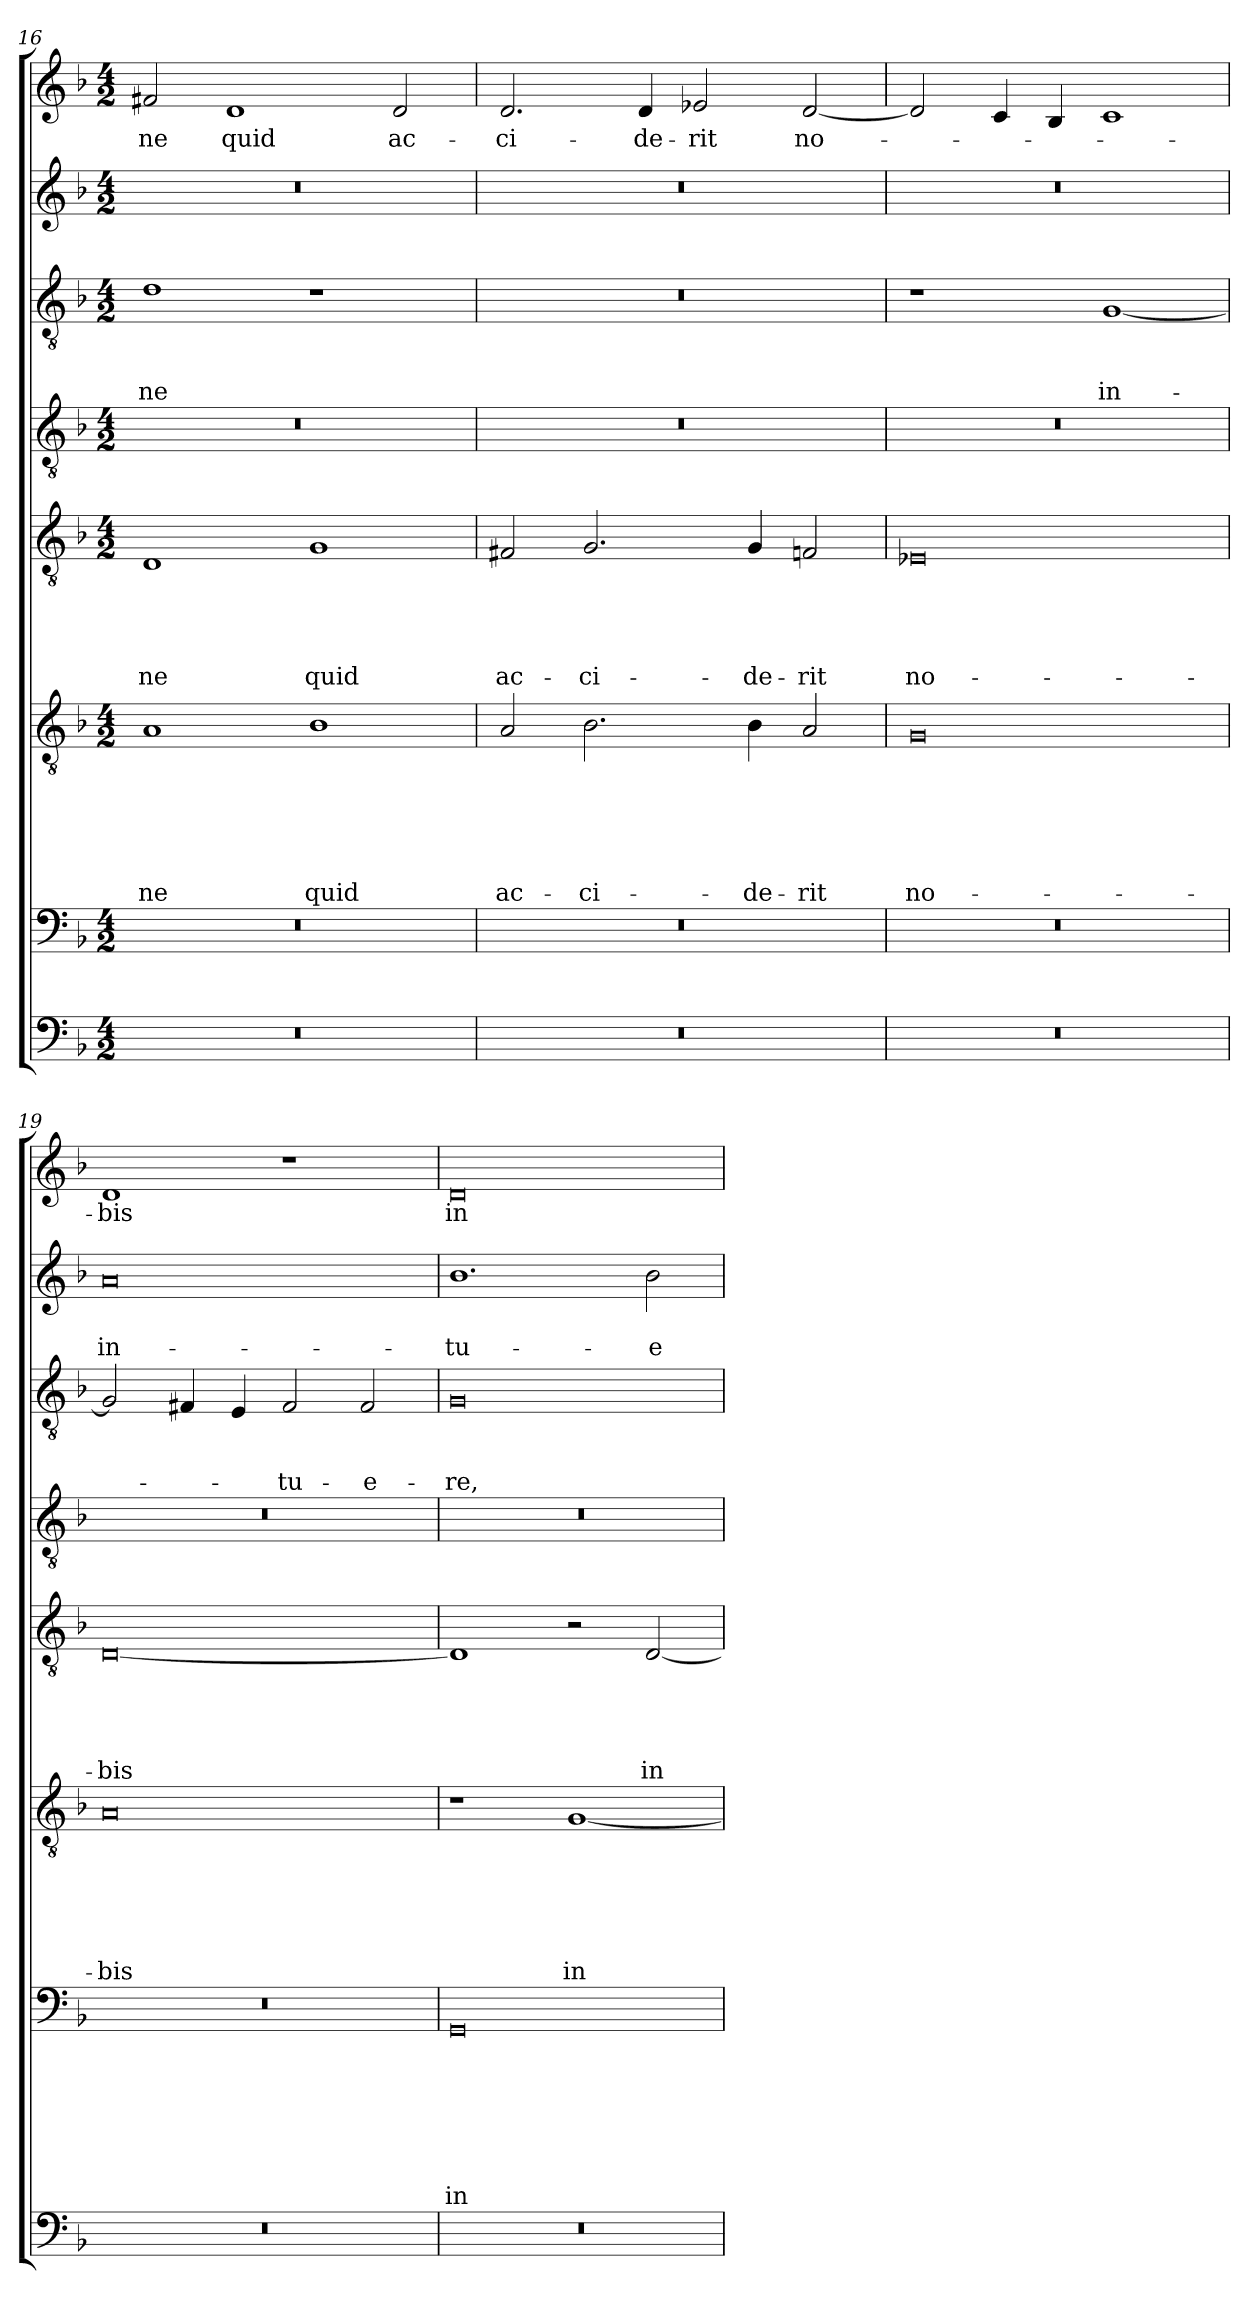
**kern	**kern	**text	**text	**text	**text	**text	**text	**text	**kern	**text	**text	**text	**text	**text	**text	**kern	**text	**text	**text	**text	**text	**kern	**kern	**text	**text	**text	**kern	**text	**text	**kern	**text
*part8	*part7	*part7	*part7	*part7	*part7	*part7	*part7	*part7	*part6	*part6	*part6	*part6	*part6	*part6	*part6	*part5	*part5	*part5	*part5	*part5	*part5	*part4	*part3	*part3	*part3	*part3	*part2	*part2	*part2	*part1	*part1
*staff8	*staff7	*staff7	*staff7	*staff7	*staff7	*staff7	*staff7	*staff7	*staff6	*staff6	*staff6	*staff6	*staff6	*staff6	*staff6	*staff5	*staff5	*staff5	*staff5	*staff5	*staff5	*staff4	*staff3	*staff3	*staff3	*staff3	*staff2	*staff2	*staff2	*staff1	*staff1
*clefF4	*clefF4	*	*	*	*	*	*	*	*clefGv2	*	*	*	*	*	*	*clefGv2	*	*	*	*	*	*clefGv2	*clefGv2	*	*	*	*clefG2	*	*	*clefG2	*
*k[b-]	*k[b-]	*	*	*	*	*	*	*	*k[b-]	*	*	*	*	*	*	*k[b-]	*	*	*	*	*	*k[b-]	*k[b-]	*	*	*	*k[b-]	*	*	*k[b-]	*
*d:	*d:	*	*	*	*	*	*	*	*d:	*	*	*	*	*	*	*d:	*	*	*	*	*	*d:	*d:	*	*	*	*d:	*	*	*d:	*
*M4/2	*M4/2	*	*	*	*	*	*	*	*M4/2	*	*	*	*	*	*	*M4/2	*	*	*	*	*	*M4/2	*M4/2	*	*	*	*M4/2	*	*	*M4/2	*
=16	=16	=16	=16	=16	=16	=16	=16	=16	=16	=16	=16	=16	=16	=16	=16	=16	=16	=16	=16	=16	=16	=16	=16	=16	=16	=16	=16	=16	=16	=16	=16
0r	0r	.	.	.	.	.	.	.	1A	.	.	.	.	.	-ne	1D	.	.	.	.	-ne	0r	1d	.	.	-ne	0r	.	.	2f#X/	-ne
.	.	.	.	.	.	.	.	.	.	.	.	.	.	.	.	.	.	.	.	.	.	.	.	.	.	.	.	.	.	1d	quid
.	.	.	.	.	.	.	.	.	1B-	.	.	.	.	.	quid	1G	.	.	.	.	quid	.	1r	.	.	.	.	.	.	.	.
.	.	.	.	.	.	.	.	.	.	.	.	.	.	.	.	.	.	.	.	.	.	.	.	.	.	.	.	.	.	2d/	ac-
=17	=17	=17	=17	=17	=17	=17	=17	=17	=17	=17	=17	=17	=17	=17	=17	=17	=17	=17	=17	=17	=17	=17	=17	=17	=17	=17	=17	=17	=17	=17	=17
0r	0r	.	.	.	.	.	.	.	2A/	.	.	.	.	.	ac-	2F#X/	.	.	.	.	ac-	0r	0r	.	.	.	0r	.	.	2.d/	-ci-
.	.	.	.	.	.	.	.	.	2.B-\	.	.	.	.	.	-ci-	2.G/	.	.	.	.	-ci-	.	.	.	.	.	.	.	.	.	.
.	.	.	.	.	.	.	.	.	.	.	.	.	.	.	.	.	.	.	.	.	.	.	.	.	.	.	.	.	.	4d/	-de-
.	.	.	.	.	.	.	.	.	.	.	.	.	.	.	.	.	.	.	.	.	.	.	.	.	.	.	.	.	.	2e-X/	-rit
.	.	.	.	.	.	.	.	.	4B-\	.	.	.	.	.	-de-	4G/	.	.	.	.	-de-	.	.	.	.	.	.	.	.	.	.
.	.	.	.	.	.	.	.	.	2A/	.	.	.	.	.	-rit	2Fn/	.	.	.	.	-rit	.	.	.	.	.	.	.	.	[2d/	no-
=18	=18	=18	=18	=18	=18	=18	=18	=18	=18	=18	=18	=18	=18	=18	=18	=18	=18	=18	=18	=18	=18	=18	=18	=18	=18	=18	=18	=18	=18	=18	=18
0r	0r	.	.	.	.	.	.	.	0G	.	.	.	.	.	no-	0E-X	.	.	.	.	no-	0r	1r	.	.	.	0r	.	.	2d/]	.
.	.	.	.	.	.	.	.	.	.	.	.	.	.	.	.	.	.	.	.	.	.	.	.	.	.	.	.	.	.	4c/	.
.	.	.	.	.	.	.	.	.	.	.	.	.	.	.	.	.	.	.	.	.	.	.	.	.	.	.	.	.	.	4B-/	.
.	.	.	.	.	.	.	.	.	.	.	.	.	.	.	.	.	.	.	.	.	.	.	[1G	.	.	in-	.	.	.	1c	.
!!LO:LB:g=z
=19	=19	=19	=19	=19	=19	=19	=19	=19	=19	=19	=19	=19	=19	=19	=19	=19	=19	=19	=19	=19	=19	=19	=19	=19	=19	=19	=19	=19	=19	=19	=19
0r	0r	.	.	.	.	.	.	.	0A	.	.	.	.	.	-bis	[0D	.	.	.	.	-bis	0r	2G/]	.	.	.	0a	.	in-	1d	-bis
.	.	.	.	.	.	.	.	.	.	.	.	.	.	.	.	.	.	.	.	.	.	.	4F#X/	.	.	.	.	.	.	.	.
.	.	.	.	.	.	.	.	.	.	.	.	.	.	.	.	.	.	.	.	.	.	.	4E/	.	.	.	.	.	.	.	.
.	.	.	.	.	.	.	.	.	.	.	.	.	.	.	.	.	.	.	.	.	.	.	2F#/	.	.	-tu-	.	.	.	1r	.
.	.	.	.	.	.	.	.	.	.	.	.	.	.	.	.	.	.	.	.	.	.	.	2F#/	.	.	-e-	.	.	.	.	.
=20	=20	=20	=20	=20	=20	=20	=20	=20	=20	=20	=20	=20	=20	=20	=20	=20	=20	=20	=20	=20	=20	=20	=20	=20	=20	=20	=20	=20	=20	=20	=20
0r	0GG	.	.	.	.	.	.	in-	1r	.	.	.	.	.	.	1D]	.	.	.	.	.	0r	0G	.	.	-re,	1.b-	.	-tu-	0d	in-
.	.	.	.	.	.	.	.	.	[1G	.	.	.	.	.	in-	2r	.	.	.	.	.	.	.	.	.	.	.	.	.	.	.
.	.	.	.	.	.	.	.	.	.	.	.	.	.	.	.	[2D/	.	.	.	.	in-	.	.	.	.	.	2b-\	.	-e-	.	.
=	=	=	=	=	=	=	=	=	=	=	=	=	=	=	=	=	=	=	=	=	=	=	=	=	=	=	=	=	=	=	=
*-	*-	*-	*-	*-	*-	*-	*-	*-	*-	*-	*-	*-	*-	*-	*-	*-	*-	*-	*-	*-	*-	*-	*-	*-	*-	*-	*-	*-	*-	*-	*-
